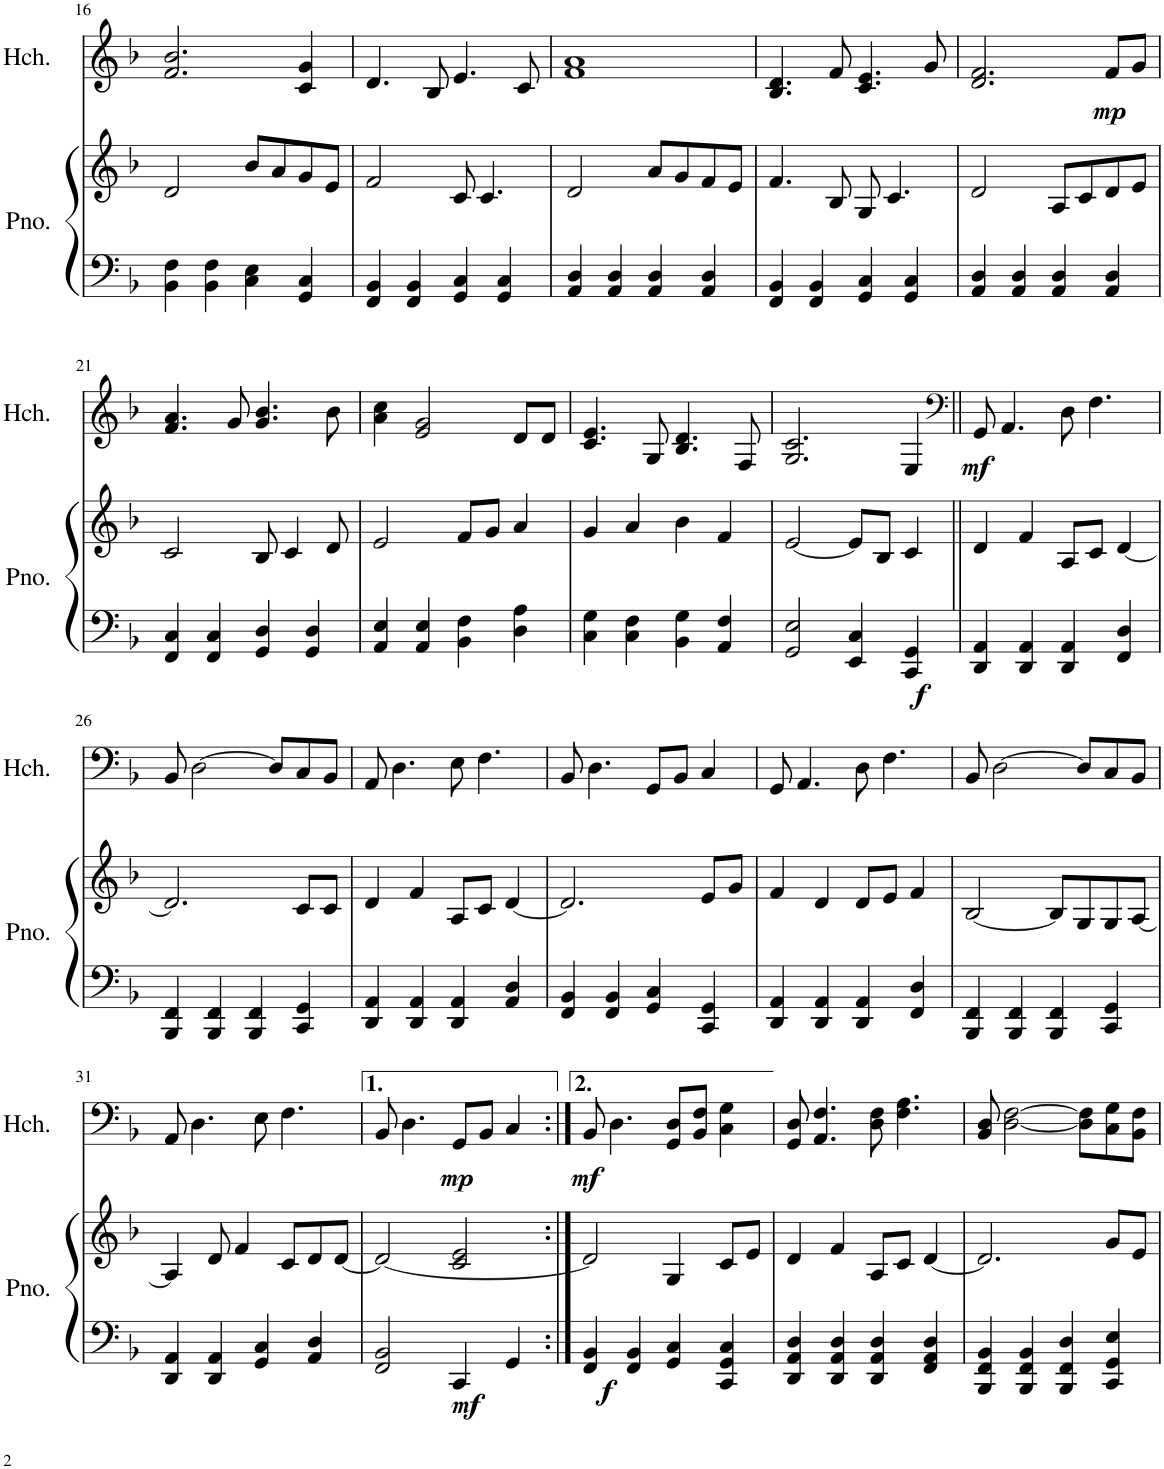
**kern	**kern	**dynam	**kern	**dynam
*part2	*part2	*part2	*part1	*part1
*staff3	*staff2	*staff2/3	*staff1	*staff1
*I"Piano	*	*	*I"Harpsichord	*
*I'Pno.	*	*	*I'Hch.	*
!!LO:PB:g=z
*clefF4	*clefG2	*	*clefG2	*
*k[b-]	*k[b-]	*	*k[b-]	*
*M4/4	*M4/4	*	*M4/4	*
=16	=16	=16	=16	=16
4BB-\ 4F\	2d/	.	2.f/ 2.b-/	.
4BB-\ 4F\	.	.	.	.
4C\ 4E\	8b-/L	.	.	.
.	8a/	.	.	.
4GG/ 4C/	8g/	.	4c/ 4g/	.
.	8e/J	.	.	.
=17	=17	=17	=17	=17
4FF/ 4BB-/	2f/	.	4.d/	.
4FF/ 4BB-/	.	.	.	.
.	.	.	8B-/	.
4GG/ 4C/	8c/	.	4.e/	.
.	4.c/	.	.	.
4GG/ 4C/	.	.	.	.
.	.	.	8c/	.
=18	=18	=18	=18	=18
4AA/ 4D/	2d/	.	1f 1a	.
4AA/ 4D/	.	.	.	.
4AA/ 4D/	8a/L	.	.	.
.	8g/	.	.	.
4AA/ 4D/	8f/	.	.	.
.	8e/J	.	.	.
=19	=19	=19	=19	=19
4FF/ 4BB-/	4.f/	.	4.B-/ 4.d/	.
4FF/ 4BB-/	.	.	.	.
.	8B-/	.	8f/	.
4GG/ 4C/	8G/	.	4.c/ 4.e/	.
.	4.c/	.	.	.
4GG/ 4C/	.	.	.	.
.	.	.	8g/	.
=20	=20	=20	=20	=20
4AA/ 4D/	2d/	.	2.d/ 2.f/	.
4AA/ 4D/	.	.	.	.
4AA/ 4D/	8A/L	.	.	.
.	8c/	.	.	.
!	!	!	!	!LO:DY:b
4AA/ 4D/	8d/	.	8f/L	mp
.	8e/J	.	8g/J	.
!!LO:LB:g=z
=21	=21	=21	=21	=21
4FF/ 4C/	2c/	.	4.f/ 4.a/	.
4FF/ 4C/	.	.	.	.
.	.	.	8g/	.
4GG/ 4D/	8B-/	.	4.g/ 4.b-/	.
.	4c/	.	.	.
4GG/ 4D/	.	.	.	.
.	8d/	.	8b-\	.
=22	=22	=22	=22	=22
4AA/ 4E/	2e/	.	4a\ 4cc\	.
4AA/ 4E/	.	.	2e/ 2g/	.
4BB-\ 4F\	8f/L	.	.	.
.	8g/J	.	.	.
4D\ 4A\	4a/	.	8d/L	.
.	.	.	8d/J	.
=23	=23	=23	=23	=23
4C\ 4G\	4g/	.	4.c/ 4.e/	.
4C\ 4F\	4a/	.	.	.
.	.	.	8G/	.
4BB-\ 4G\	4b-\	.	4.B-/ 4.d/	.
4AA/ 4F/	4f/	.	.	.
.	.	.	8F/	.
=24	=24	=24	=24	=24
2GG/ 2E/	[2e/	.	2.G/ 2.c/	.
4EE/ 4C/	8e/L]	.	.	.
.	8B-/J	.	.	.
!	!	!LO:DY:b=2	!	!
4CC/ 4GG/	4c/	f	4E/	.
=25||	=25||	=25||	=25||	=25||
*	*	*	*clefF4	*
!	!	!	!	!LO:DY:b
4DD/ 4AA/	4d/	.	8GG/	mf
.	.	.	4.AA/	.
4DD/ 4AA/	4f/	.	.	.
4DD/ 4AA/	8A/L	.	8D\	.
.	8c/J	.	4.F\	.
4FF/ 4D/	[4d/	.	.	.
!!LO:LB:g=z
=26	=26	=26	=26	=26
4BBB-/ 4FF/	2.d/]	.	8BB-/	.
.	.	.	[2D\	.
4BBB-/ 4FF/	.	.	.	.
4BBB-/ 4FF/	.	.	.	.
.	.	.	8D/L]	.
4CC/ 4GG/	8c/L	.	8C/	.
.	8c/J	.	8BB-/J	.
=27	=27	=27	=27	=27
4DD/ 4AA/	4d/	.	8AA/	.
.	.	.	4.D\	.
4DD/ 4AA/	4f/	.	.	.
4DD/ 4AA/	8A/L	.	8E\	.
.	8c/J	.	4.F\	.
4AA/ 4D/	[4d/	.	.	.
=28	=28	=28	=28	=28
4FF/ 4BB-/	2.d/]	.	8BB-/	.
.	.	.	4.D\	.
4FF/ 4BB-/	.	.	.	.
4GG/ 4C/	.	.	8GG/L	.
.	.	.	8BB-/J	.
4CC/ 4GG/	8e/L	.	4C/	.
.	8g/J	.	.	.
=29	=29	=29	=29	=29
4DD/ 4AA/	4f/	.	8GG/	.
.	.	.	4.AA/	.
4DD/ 4AA/	4d/	.	.	.
4DD/ 4AA/	8d/L	.	8D\	.
.	8e/J	.	4.F\	.
4FF/ 4D/	4f/	.	.	.
=30	=30	=30	=30	=30
4BBB-/ 4FF/	[2B-/	.	8BB-/	.
.	.	.	[2D\	.
4BBB-/ 4FF/	.	.	.	.
4BBB-/ 4FF/	8B-/L]	.	.	.
.	8G/	.	8D/L]	.
4CC/ 4GG/	8G/	.	8C/	.
.	[8A/J	.	8BB-/J	.
!!LO:LB:g=z
=31	=31	=31	=31	=31
4DD/ 4AA/	4A/]	.	8AA/	.
.	.	.	4.D\	.
4DD/ 4AA/	8d/	.	.	.
.	4f/	.	.	.
4GG/ 4C/	.	.	8E\	.
.	8c/L	.	4.F\	.
4AA/ 4D/	8d/	.	.	.
.	[8d/J	.	.	.
=32	=32	=32	=32	=32
2FF/ 2BB-/	2d/_	.	8BB-/	.
.	.	.	4.D\	.
!	!	!LO:DY:b=2	!	!LO:DY:b
4CC/	2c/ 2e/	mf	8GG/L	mp
.	.	.	8BB-/J	.
4GG/	.	.	4C/	.
=33:|!	=33:|!	=33:|!	=33:|!	=33:|!
!	!	!LO:DY:b=2	!	!LO:DY:b
4FF/ 4BB-/	2d/]	f	8BB-/	mf
.	.	.	4.D\	.
4FF/ 4BB-/	.	.	.	.
4GG/ 4C/	4G/	.	8GG/ 8D/L	.
.	.	.	8BB-/ 8F/J	.
4CC/ 4GG/ 4C/	8c/L	.	4C\ 4G\	.
.	8e/J	.	.	.
=34	=34	=34	=34	=34
4DD/ 4AA/ 4D/	4d/	.	8GG/ 8D/	.
.	.	.	4.AA/ 4.F/	.
4DD/ 4AA/ 4D/	4f/	.	.	.
4DD/ 4AA/ 4D/	8A/L	.	8D\ 8F\	.
.	8c/J	.	4.F\ 4.A\	.
4FF/ 4AA/ 4D/	[4d/	.	.	.
=35	=35	=35	=35	=35
4BBB-/ 4FF/ 4BB-/	2.d/]	.	8BB-/ 8D/	.
.	.	.	[2D\ [2F\	.
4BBB-/ 4FF/ 4BB-/	.	.	.	.
4BBB-/ 4FF/ 4D/	.	.	.	.
.	.	.	8D\] 8F\]L	.
4CC/ 4GG/ 4E/	8g/L	.	8C\ 8G\	.
.	8e/J	.	8BB-\ 8F\J	.
=	=	=	=	=
*-	*-	*-	*-	*-
